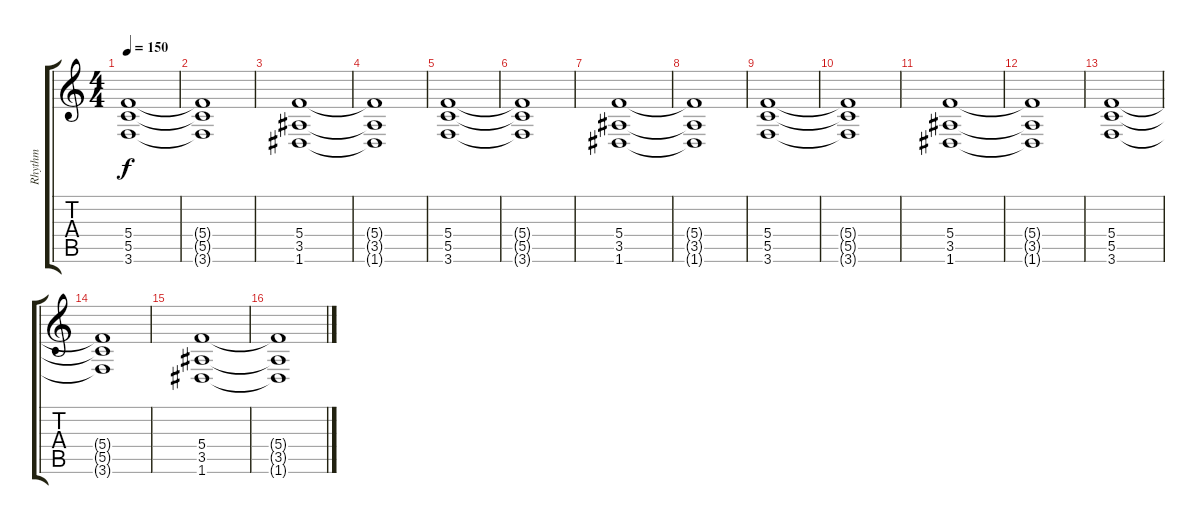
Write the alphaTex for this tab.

\track ("Rhythm" "Rhythm") {instrument distortionguitar}
\staff {score tabs}
\tuning (D4 A3 F3 C3 G2 D2) {hide}
\ts (4 4)
\tempo 150
\clef g2
\ks c
(5.4 5.5 3.6).1{dy f volume 16} |
(5.4{t} 5.5{t} 3.6{t}).1{volume 10} |
(5.4 3.5 1.6).1{volume 16} |
(5.4{t} 3.5{t} 1.6{t}).1{volume 10} |
(5.4 5.5 3.6).1{volume 16} |
(5.4{t} 5.5{t} 3.6{t}).1{volume 10} |
(5.4 3.5 1.6).1{volume 16} |
(5.4{t} 3.5{t} 1.6{t}).1{volume 10} |
(5.4 5.5 3.6).1{volume 16} |
(5.4{t} 5.5{t} 3.6{t}).1{volume 10} |
(5.4 3.5 1.6).1{volume 16} |
(5.4{t} 3.5{t} 1.6{t}).1{volume 10} |
(5.4 5.5 3.6).1{volume 16} |
(5.4{t} 5.5{t} 3.6{t}).1{volume 10} |
(5.4 3.5 1.6).1{volume 16} |
(5.4{t} 3.5{t} 1.6{t}).1{volume 10}
